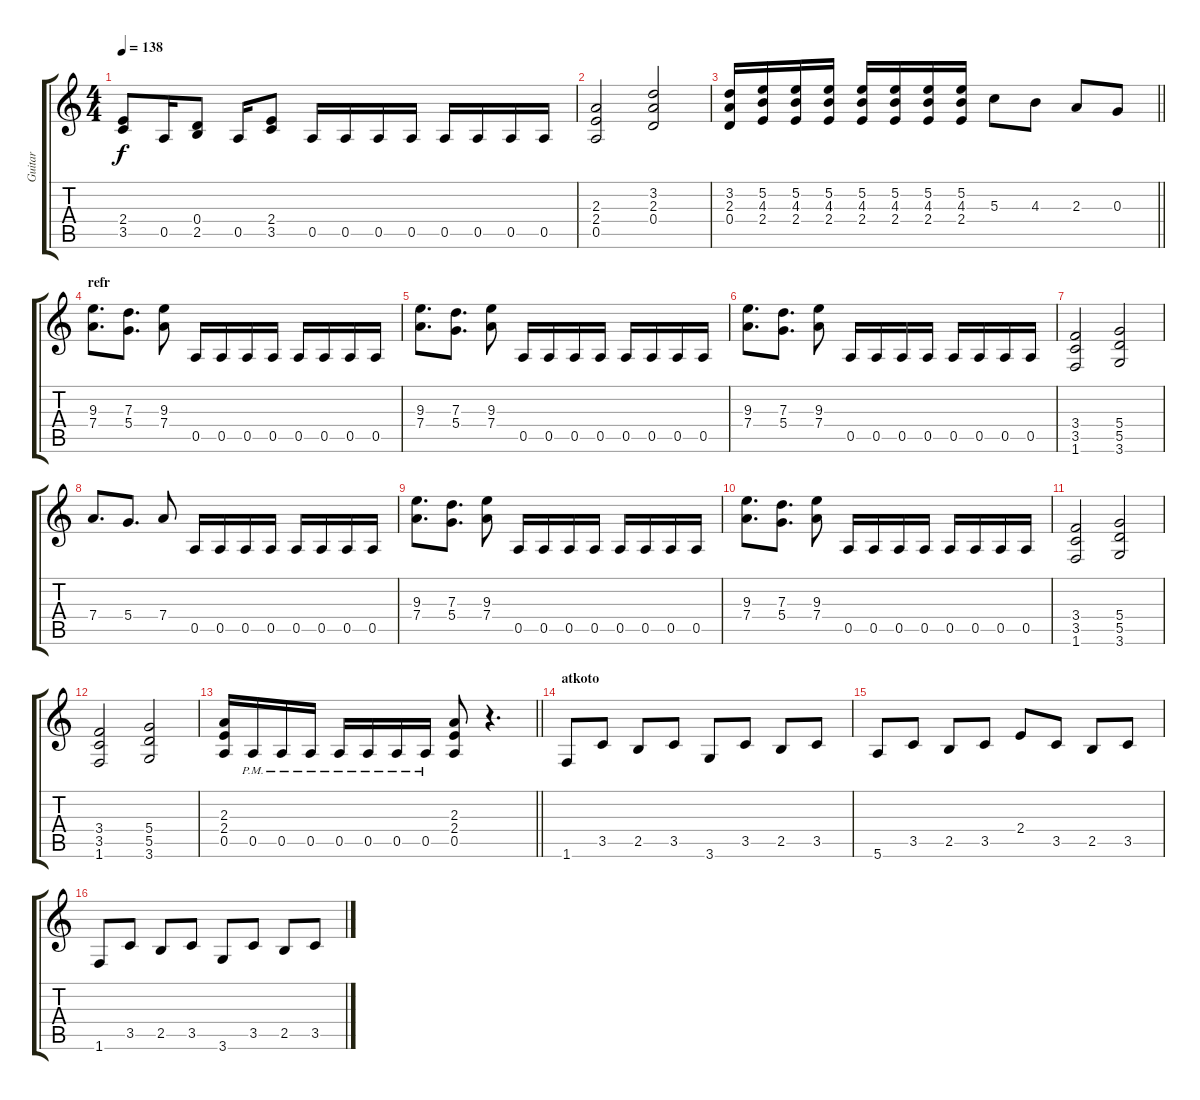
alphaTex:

\track ("Guitar" "Guitar") {mute instrument overdrivenguitar}
\staff {score tabs}
\tuning (E4 B3 G3 D3 A2 E2) {hide}
\ts (4 4)
\tempo 138
\clef g2
\ks c
(2.4 3.5).8{dy f} 0.5.16 (0.4 2.5).8 0.5.16 (2.4 3.5).8 0.5.16 0.5.16 0.5.16 0.5.16 0.5.16 0.5.16 0.5.16 0.5.16 |
(2.3 2.4 0.5).2 (3.2 2.3 0.4).2 |
\barLineRight lightlight
(3.2 2.3 0.4).16 (5.2 4.3 2.4).16 (5.2 4.3 2.4).16 (5.2 4.3 2.4).16 (5.2 4.3 2.4).16 (5.2 4.3 2.4).16 (5.2 4.3 2.4).16 (5.2 4.3 2.4).16 5.3.8 4.3.8 2.3.8 0.3.8 |
\section ("" "refr")
(9.3 7.4).8{d} (7.3 5.4).8{d} (9.3 7.4).8 0.5.16 0.5.16 0.5.16 0.5.16 0.5.16 0.5.16 0.5.16 0.5.16 |
(9.3 7.4).8{d} (7.3 5.4).8{d} (9.3 7.4).8 0.5.16 0.5.16 0.5.16 0.5.16 0.5.16 0.5.16 0.5.16 0.5.16 |
(9.3 7.4).8{d} (7.3 5.4).8{d} (9.3 7.4).8 0.5.16 0.5.16 0.5.16 0.5.16 0.5.16 0.5.16 0.5.16 0.5.16 |
(3.4 3.5 1.6).2 (5.4 5.5 3.6).2 |
7.4.8{d} 5.4.8{d} 7.4.8 0.5.16 0.5.16 0.5.16 0.5.16 0.5.16 0.5.16 0.5.16 0.5.16 |
(9.3 7.4).8{d} (7.3 5.4).8{d} (9.3 7.4).8 0.5.16 0.5.16 0.5.16 0.5.16 0.5.16 0.5.16 0.5.16 0.5.16 |
(9.3 7.4).8{d} (7.3 5.4).8{d} (9.3 7.4).8 0.5.16 0.5.16 0.5.16 0.5.16 0.5.16 0.5.16 0.5.16 0.5.16 |
(3.4 3.5 1.6).2 (5.4 5.5 3.6).2 |
(3.4 3.5 1.6).2 (5.4 5.5 3.6).2 |
\barLineRight lightlight
(2.3 2.4 0.5).16 0.5{pm}.16 0.5{pm}.16 0.5{pm}.16 0.5{pm}.16 0.5{pm}.16 0.5{pm}.16 0.5{pm}.16 (2.3 2.4 0.5).8 r.4{d} |
\section ("" "atkoto")
1.6.8 3.5.8 2.5.8 3.5.8 3.6.8 3.5.8 2.5.8 3.5.8 |
5.6.8 3.5.8 2.5.8 3.5.8 2.4.8 3.5.8 2.5.8 3.5.8 |
1.6.8 3.5.8 2.5.8 3.5.8 3.6.8 3.5.8 2.5.8 3.5.8
